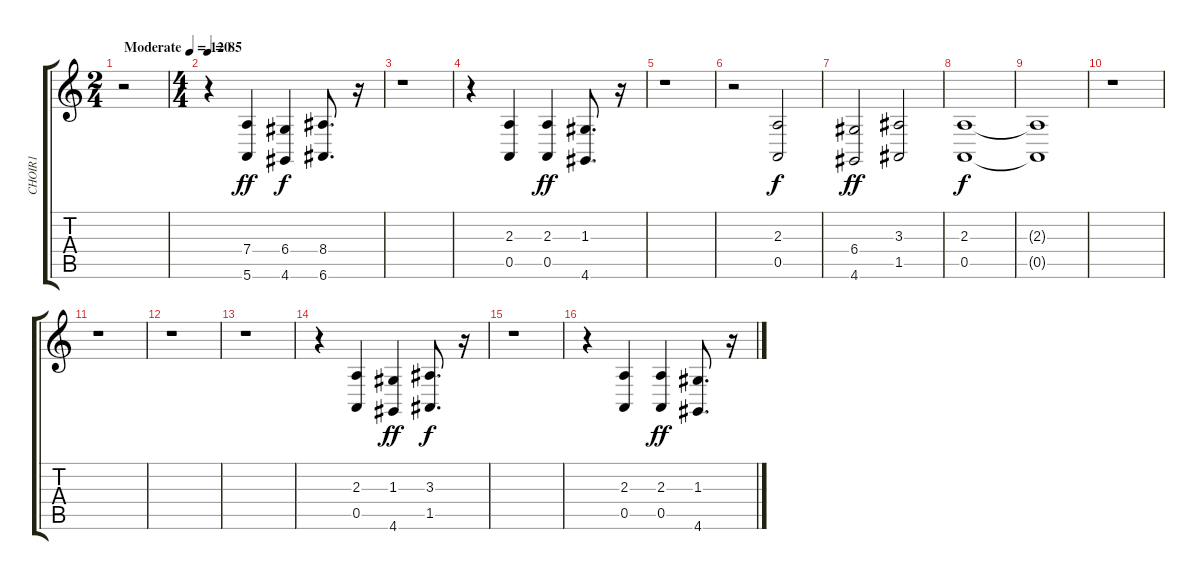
\track ("CHOIR1" "CHOIR1") {instrument pad4choir}
\staff {score tabs}
\tuning (E4 B3 G3 D3 A2 E2) {hide}
\ts (2 4)
\tempo (120 "Moderate")
\clef g2
\ks c
r.2{dy ff instrument pad4choir} |
\ts (4 4)
\tempo 85
r.4 (7.4 5.6).4 (6.4 4.6).4{dy f} (8.4 6.6).8{d} r.16 |
r.1 |
r.4 (2.3 0.5).4 (2.3 0.5).4{dy ff} (1.3 4.6).8{d} r.16 |
r.1 |
r.2 (2.3 0.5).2{dy f} |
(6.4 4.6).2{dy ff} (3.3 1.5).2 |
(2.3 0.5).1{dy f} |
(2.3{t} 0.5{t}).1 |
r.1 |
r.1 |
r.1 |
r.1 |
r.4 (2.3 0.5).4 (1.3 4.6).4{dy ff} (3.3 1.5).8{d dy f} r.16 |
r.1 |
r.4 (2.3 0.5).4 (2.3 0.5).4{dy ff} (1.3 4.6).8{d} r.16
